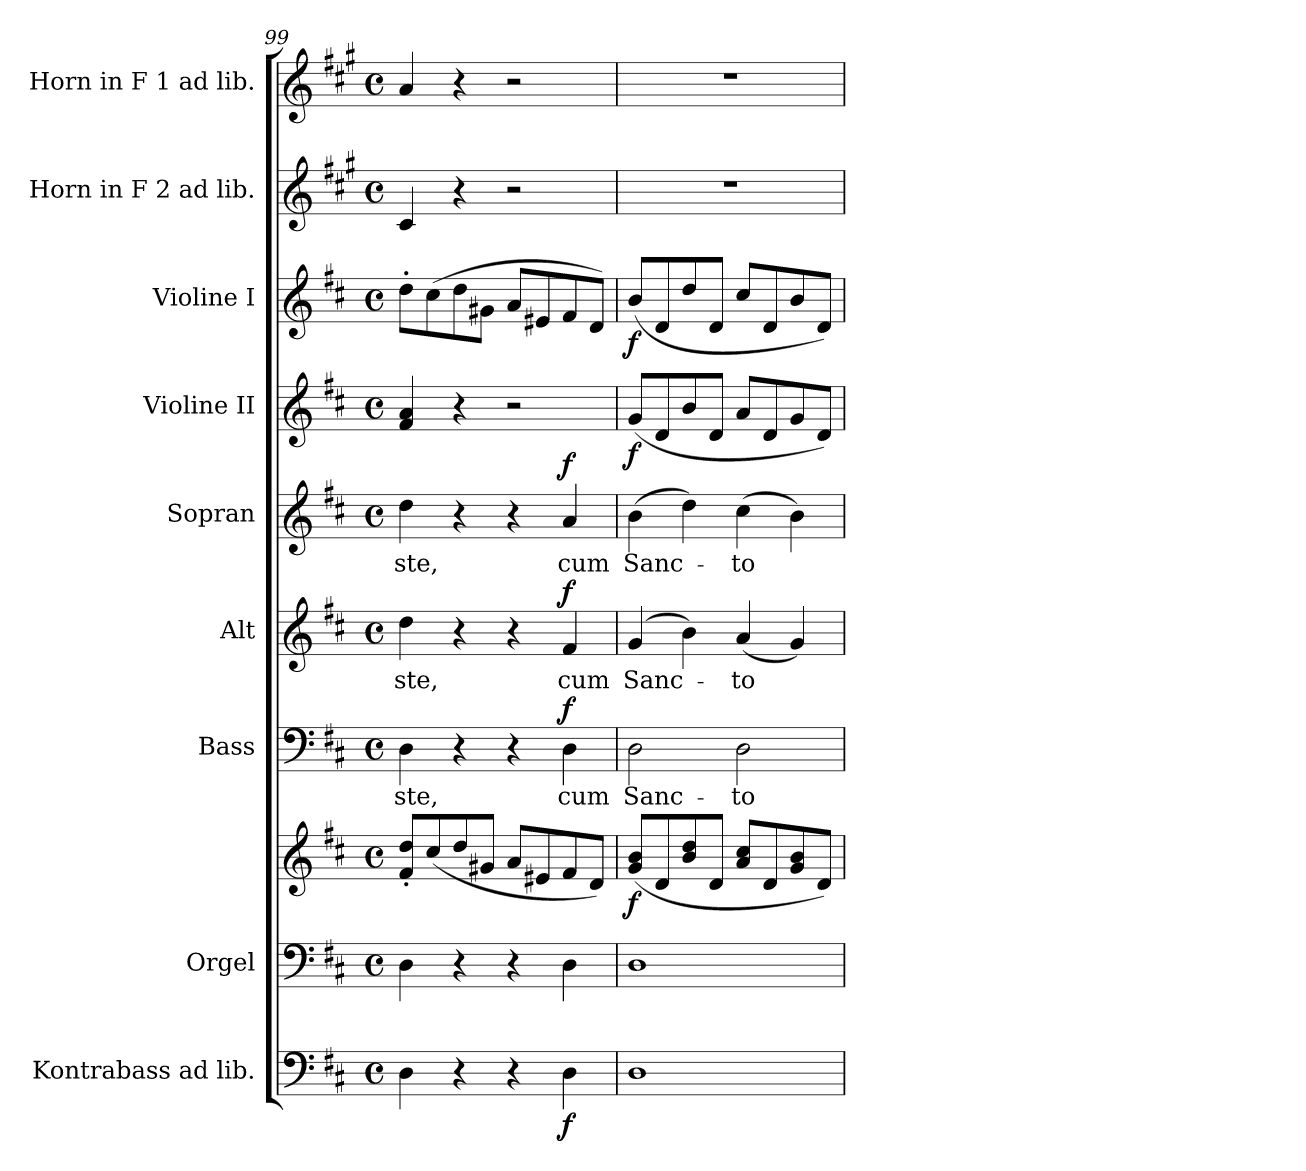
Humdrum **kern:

**kern	**dynam	**kern	**kern	**dynam	**kern	**text	**dynam	**kern	**text	**dynam	**kern	**text	**dynam	**kern	**dynam	**kern	**dynam	**kern	**kern
*part9	*part9	*part8	*part8	*part8	*part7	*part7	*part7	*part6	*part6	*part6	*part5	*part5	*part5	*part4	*part4	*part3	*part3	*part2	*part1
*staff10	*staff10	*staff9	*staff8	*staff8/9	*staff7	*staff7	*staff7	*staff6	*staff6	*staff6	*staff5	*staff5	*staff5	*staff4	*staff4	*staff3	*staff3	*staff2	*staff1
*I"Kontrabass ad lib.	*	*I"Orgel	*	*	*I"Bass	*	*	*I"Alt	*	*	*I"Sopran	*	*	*I"Violine II	*	*I"Violine I	*	*I"Horn in F 2 ad lib.	*I"Horn in F 1 ad lib.
*I'Kb.	*	*I'Org.	*	*	*I'B.	*	*	*I'A.	*	*	*I'S.	*	*	*I'Vl. II	*	*I'Vl. I	*	*	*
*clefF4	*	*clefF4	*clefG2	*	*clefF4	*	*	*clefG2	*	*	*clefG2	*	*	*clefG2	*	*clefG2	*	*clefG2	*clefG2
*ITrd7c12	*	*	*	*	*	*	*	*	*	*	*	*	*	*	*	*	*	*ITrd4c7	*ITrd4c7
*k[f#c#]	*	*k[f#c#]	*k[f#c#]	*	*k[f#c#]	*	*	*k[f#c#]	*	*	*k[f#c#]	*	*	*k[f#c#]	*	*k[f#c#]	*	*k[f#c#]	*k[f#c#]
*D:	*	*D:	*D:	*	*D:	*	*	*D:	*	*	*D:	*	*	*D:	*	*D:	*	*D:	*D:
*M4/4	*	*M4/4	*M4/4	*	*M4/4	*	*	*M4/4	*	*	*M4/4	*	*	*M4/4	*	*M4/4	*	*M4/4	*M4/4
*met(c)	*	*met(c)	*met(c)	*	*met(c)	*	*	*met(c)	*	*	*met(c)	*	*	*met(c)	*	*met(c)	*	*met(c)	*met(c)
=99	=99	=99	=99	=99	=99	=99	=99	=99	=99	=99	=99	=99	=99	=99	=99	=99	=99	=99	=99
!	!	!	!	!	!	!LO:LY:b	!	!	!LO:LY:b	!	!	!LO:LY:b	!	!	!	!	!	!	!
4DD\	.	4D\	8f#/'< 8dd/'<L	.	4D\	-ste,	.	4dd\	-ste,	.	4dd\	-ste,	.	4f#/ 4a/	.	8dd'>\L	.	4F#/	4d/
.	.	.	(<8cc#/	.	.	.	.	.	.	.	.	.	.	.	.	(>8cc#\	.	.	.
4r	.	4r	8dd/	.	4r	.	.	4r	.	.	4r	.	.	4r	.	8dd\	.	4r	4r
.	.	.	8g#X/J	.	.	.	.	.	.	.	.	.	.	.	.	8g#X\J	.	.	.
4r	.	4r	8a/L	.	4r	.	.	4r	.	.	4r	.	.	2r	.	8a/L	.	2r	2r
.	.	.	8e#X/	.	.	.	.	.	.	.	.	.	.	.	.	8e#X/	.	.	.
!	!LO:DY:b	!	!	!	!	!LO:LY:b	!LO:DY:a	!	!LO:LY:b	!LO:DY:a	!	!LO:LY:b	!LO:DY:a	!	!	!	!	!	!
4DD\	f	4D\	8f#/	.	4D\	cum	f	4f#/	cum	f	4a/	cum	f	.	.	8f#/	.	.	.
.	.	.	8d/J)	.	.	.	.	.	.	.	.	.	.	.	.	8d/J)	.	.	.
=100	=100	=100	=100	=100	=100	=100	=100	=100	=100	=100	=100	=100	=100	=100	=100	=100	=100	=100	=100
!	!	!	!	!LO:DY:b	!	!LO:LY:b	!	!	!LO:LY:b	!	!	!LO:LY:b	!	!	!LO:DY:b	!	!LO:DY:b	!	!
1DD	.	1D	(<8g/ 8b/L	f	2D\	Sanc-	.	(4g/	Sanc-	.	(>4b\	Sanc-	.	(<8g/L	f	(<8b/L	f	1r	1r
.	.	.	8d/	.	.	.	.	.	.	.	.	.	.	8d/	.	8d/	.	.	.
.	.	.	8b/ 8dd/	.	.	.	.	4b\)	.	.	4dd\)	.	.	8b/	.	8dd/	.	.	.
.	.	.	8d/J	.	.	.	.	.	.	.	.	.	.	8d/J	.	8d/J	.	.	.
!	!	!	!	!	!	!LO:LY:b	!	!	!LO:LY:b	!	!	!LO:LY:b	!	!	!	!	!	!	!
.	.	.	8a/ 8cc#/L	.	2D\	-to	.	(<4a/	-to	.	(>4cc#\	-to	.	8a/L	.	8cc#/L	.	.	.
.	.	.	8d/	.	.	.	.	.	.	.	.	.	.	8d/	.	8d/	.	.	.
.	.	.	8g/ 8b/	.	.	.	.	4g/)	.	.	4b\)	.	.	8g/	.	8b/	.	.	.
.	.	.	8d/J)	.	.	.	.	.	.	.	.	.	.	8d/J)	.	8d/J)	.	.	.
=	=	=	=	=	=	=	=	=	=	=	=	=	=	=	=	=	=	=	=
*-	*-	*-	*-	*-	*-	*-	*-	*-	*-	*-	*-	*-	*-	*-	*-	*-	*-	*-	*-
